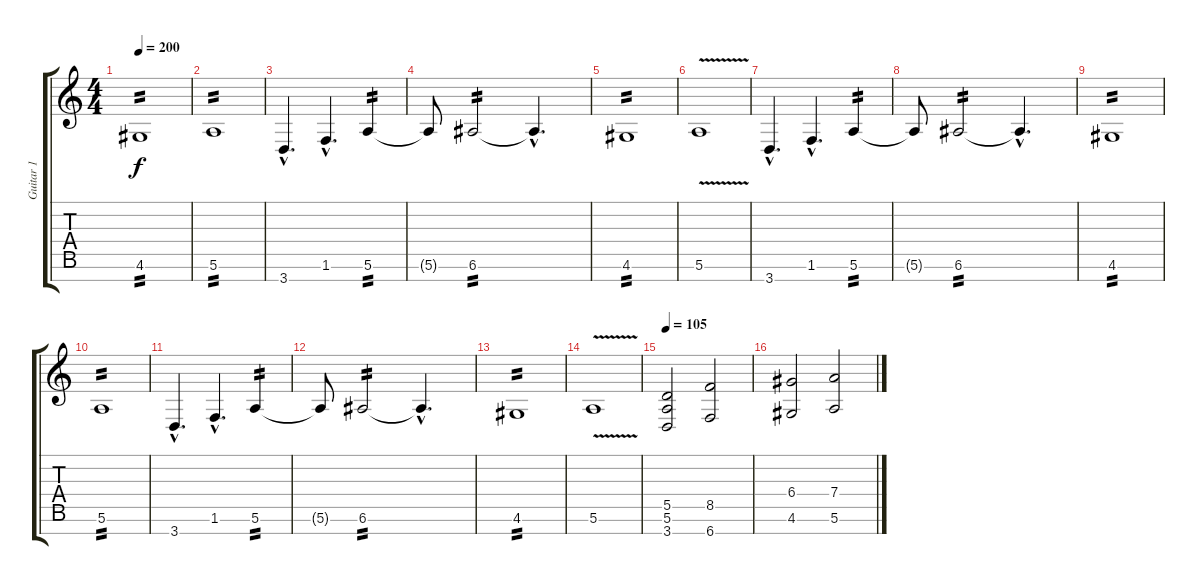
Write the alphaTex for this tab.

\track ("Guitar 1" "Guitar 1") {instrument distortionguitar}
\staff {score tabs}
\tuning (E4 B3 G3 D3 A2 E2 B1) {hide}
\ts (4 4)
\tempo 200
\clef g2
\ks c
4.6.1{tp 2 dy f} |
5.6.1{tp 2} |
3.7{hac}.4{d} 1.6{hac}.4{d} 5.6.4{tp 2} |
5.6{t}.8 6.6.2{tp 2} 6.6{hac t}.4{d} |
4.6.1{tp 2} |
5.6{v}.1 |
3.7{hac}.4{d} 1.6{hac}.4{d} 5.6.4{tp 2} |
5.6{t}.8 6.6.2{tp 2} 6.6{hac t}.4{d} |
4.6.1{tp 2} |
5.6.1{tp 2} |
3.7{hac}.4{d} 1.6{hac}.4{d} 5.6.4{tp 2} |
5.6{t}.8 6.6.2{tp 2} 6.6{hac t}.4{d} |
4.6.1{tp 2} |
5.6{v}.1 |
\section ("" "")
\tempo 105
(5.5 5.6 3.7).2 (8.5 6.7).2 |
(6.4 4.6).2 (7.4 5.6).2
